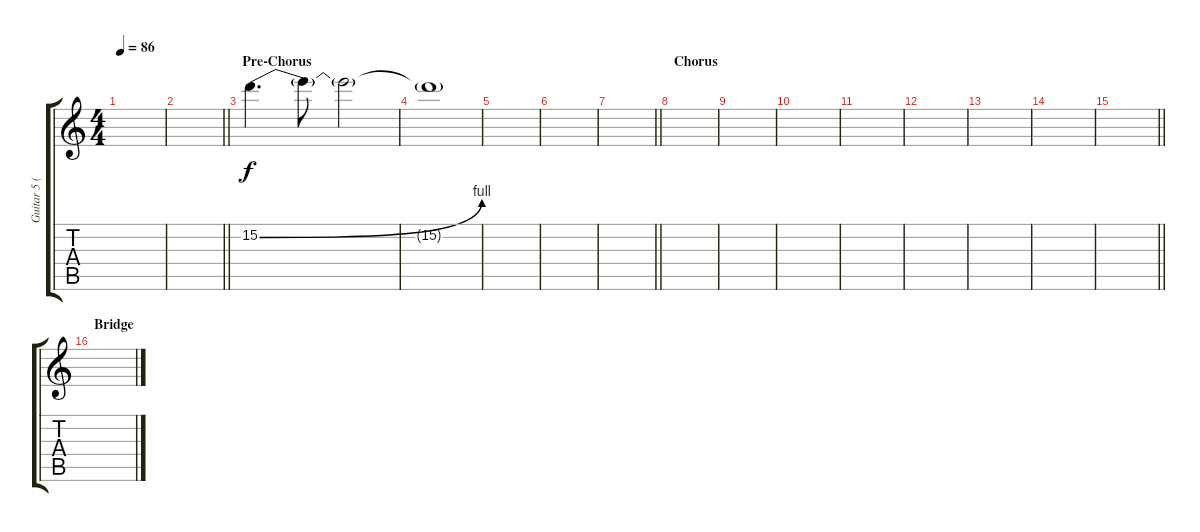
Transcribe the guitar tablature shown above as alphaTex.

\track ("Guitar 5 (Slight Dist.)" "Guitar 5 (") {instrument distortionguitar}
\staff {score tabs}
\tuning (E4 B3 G3 D3 A2 E2) {hide}
\ts (4 4)
\tempo 86
\clef g2
\ks c
|
\barLineRight lightlight
|
\section ("" "Pre-Chorus")
15.2{be (bend 0 0 60 4)}.4{d} 15.2{t}.8 15.2{t}.2 |
15.2{t}.1 |
|
|
\barLineRight lightlight
|
\section ("" "Chorus")
|
|
|
|
|
|
|
\barLineRight lightlight
|
\section ("" "Bridge")
